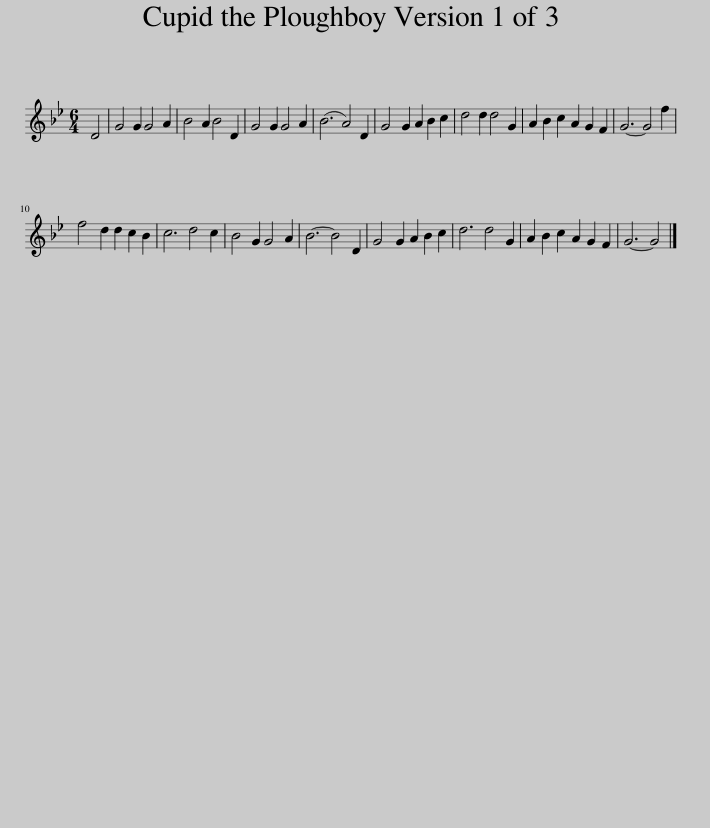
X:1
L:1/8
M:6/4
I:linebreak $
K:Gmin
V:1 treble
V:1
 D4 | G4 G2 G4 A2 | B4 A2 B4 D2 | G4 G2 G4 A2 | (B6 A4) D2 | %5
 G4 G2 A2 B2 c2 | d4 d2 d4 G2 | A2 B2 c2 A2 G2 F2 | G6- G4 f2 |$ f4 d2 d2 c2 B2 | %10
 c6 d4 c2 | B4 G2 G4 A2 | B6- B4 D2 | G4 G2 A2 B2 c2 | d6 d4 G2 | %15
 A2 B2 c2 A2 G2 F2 | G6- G4 |] %17
